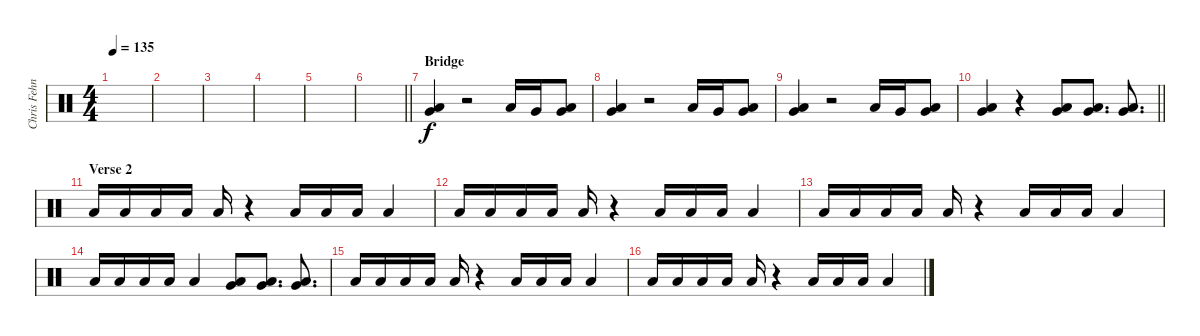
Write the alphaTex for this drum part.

\track ("Chris Fehn" "Chris Fehn") {instrument percussion}
\staff {score}
\articulation defaults
\ts (4 4)
\tempo 135
\clef neutral
\ks c
|
|
|
|
|
\barLineRight lightlight
|
\section ("" "Bridge")
("Very Low Tom (hit)" "Low Floor Tom (hit)").4 r.2 "Low Tom (hit)".16 "Very Low Tom (hit)".16 ("Very Low Tom (hit)" "Low Floor Tom (hit)").8 |
("Very Low Tom (hit)" "Low Floor Tom (hit)").4 r.2 "Low Tom (hit)".16 "Very Low Tom (hit)".16 ("Very Low Tom (hit)" "Low Floor Tom (hit)").8 |
("Very Low Tom (hit)" "Low Floor Tom (hit)").4 r.2 "Low Tom (hit)".16 "Very Low Tom (hit)".16 ("Very Low Tom (hit)" "Low Floor Tom (hit)").8 |
\barLineRight lightlight
("Very Low Tom (hit)" "Low Floor Tom (hit)").4 r.4 ("Very Low Tom (hit)" "Low Floor Tom (hit)").8 ("Very Low Tom (hit)" "Low Floor Tom (hit)").8{d} ("Very Low Tom (hit)" "Low Floor Tom (hit)").8{d} |
\section ("" "Verse 2")
"Low Floor Tom (hit)".16 "Low Floor Tom (hit)".16 "Low Floor Tom (hit)".16 "Low Floor Tom (hit)".16 "Low Floor Tom (hit)".16 r.4 "Low Floor Tom (hit)".16 "Low Floor Tom (hit)".16 "Low Floor Tom (hit)".16 "Low Floor Tom (hit)".4 |
"Low Floor Tom (hit)".16 "Low Floor Tom (hit)".16 "Low Floor Tom (hit)".16 "Low Floor Tom (hit)".16 "Low Floor Tom (hit)".16 r.4 "Low Floor Tom (hit)".16 "Low Floor Tom (hit)".16 "Low Floor Tom (hit)".16 "Low Floor Tom (hit)".4 |
"Low Floor Tom (hit)".16 "Low Floor Tom (hit)".16 "Low Floor Tom (hit)".16 "Low Floor Tom (hit)".16 "Low Floor Tom (hit)".16 r.4 "Low Floor Tom (hit)".16 "Low Floor Tom (hit)".16 "Low Floor Tom (hit)".16 "Low Floor Tom (hit)".4 |
"Low Floor Tom (hit)".16 "Low Floor Tom (hit)".16 "Low Floor Tom (hit)".16 "Low Floor Tom (hit)".16 "Low Floor Tom (hit)".4 ("Very Low Tom (hit)" "Low Floor Tom (hit)").8 ("Very Low Tom (hit)" "Low Floor Tom (hit)").8{d} ("Very Low Tom (hit)" "Low Floor Tom (hit)").8{d} |
"Low Floor Tom (hit)".16 "Low Floor Tom (hit)".16 "Low Floor Tom (hit)".16 "Low Floor Tom (hit)".16 "Low Floor Tom (hit)".16 r.4 "Low Floor Tom (hit)".16 "Low Floor Tom (hit)".16 "Low Floor Tom (hit)".16 "Low Floor Tom (hit)".4 |
"Low Floor Tom (hit)".16 "Low Floor Tom (hit)".16 "Low Floor Tom (hit)".16 "Low Floor Tom (hit)".16 "Low Floor Tom (hit)".16 r.4 "Low Floor Tom (hit)".16 "Low Floor Tom (hit)".16 "Low Floor Tom (hit)".16 "Low Floor Tom (hit)".4
